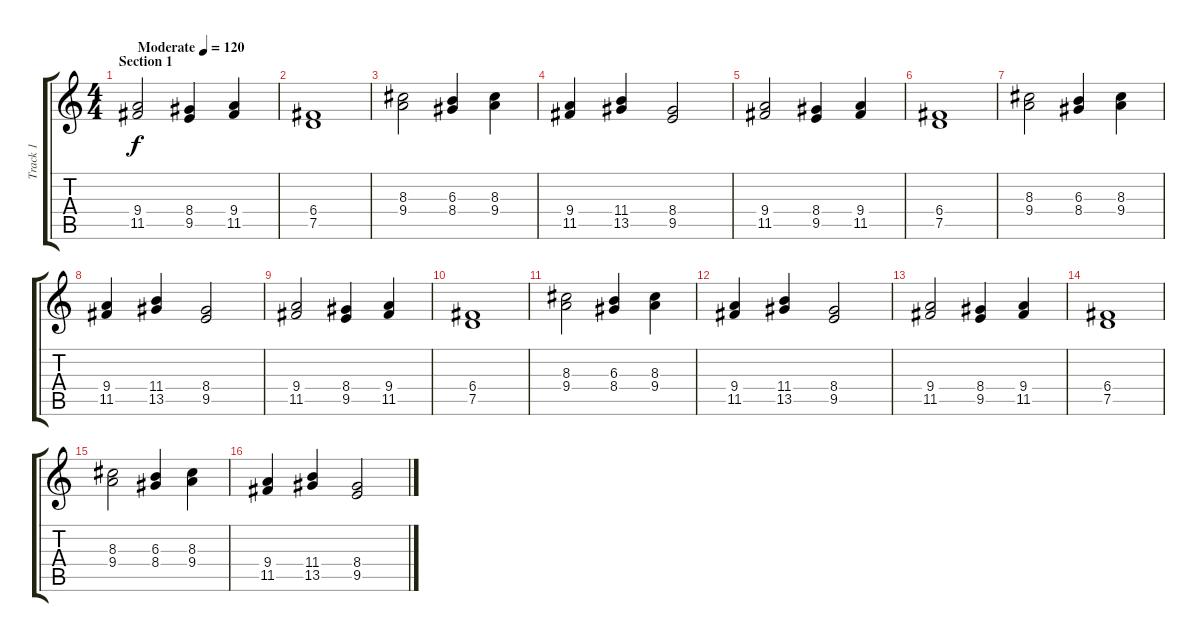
\track ("Track 1" "Track 1") {instrument distortionguitar}
\staff {score tabs}
\tuning (D4 A3 F3 C3 G2 D2) {hide}
\ts (4 4)
\section ("" "Section 1")
\tempo (120 "Moderate")
\clef g2
\ks c
(9.4 11.5).2{dy f instrument distortionguitar} (8.4 9.5).4 (9.4 11.5).4 |
(6.4 7.5).1 |
(8.3 9.4).2 (6.3 8.4).4 (8.3 9.4).4 |
(9.4 11.5).4 (11.4 13.5).4 (8.4 9.5).2 |
(9.4 11.5).2 (8.4 9.5).4 (9.4 11.5).4 |
(6.4 7.5).1 |
(8.3 9.4).2 (6.3 8.4).4 (8.3 9.4).4 |
(9.4 11.5).4 (11.4 13.5).4 (8.4 9.5).2 |
(9.4 11.5).2 (8.4 9.5).4 (9.4 11.5).4 |
(6.4 7.5).1 |
(8.3 9.4).2 (6.3 8.4).4 (8.3 9.4).4 |
(9.4 11.5).4 (11.4 13.5).4 (8.4 9.5).2 |
(9.4 11.5).2 (8.4 9.5).4 (9.4 11.5).4 |
(6.4 7.5).1 |
(8.3 9.4).2 (6.3 8.4).4 (8.3 9.4).4 |
(9.4 11.5).4 (11.4 13.5).4 (8.4 9.5).2
